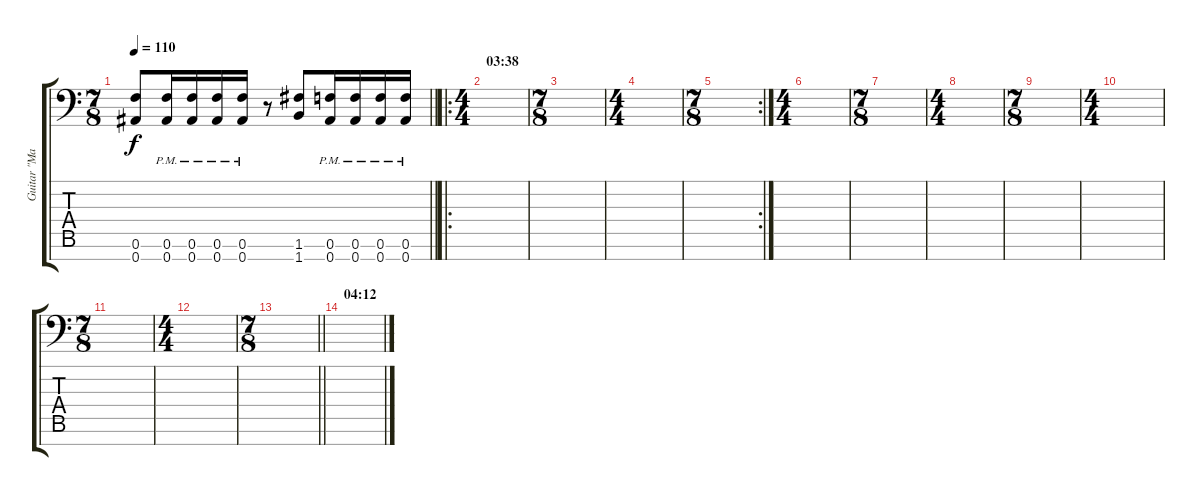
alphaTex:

\track ("Guitar \"Main\"" "Guitar \"Ma") {instrument overdrivenguitar}
\staff {score tabs}
\tuning (F4 C4 Ab3 Eb3 Bb2 F2 Bb1) {hide}
\ts (7 8)
\tempo 110
\clef f4
\barLineRight lightlight
\ks c
(0.6 0.7).8{dy f} (0.6{pm} 0.7{pm}).16 (0.6{pm} 0.7{pm}).16 (0.6{pm} 0.7{pm}).16 (0.6{pm} 0.7{pm}).16 r.8 (1.6 1.7).8 (0.6{pm} 0.7{pm}).16 (0.6{pm} 0.7{pm}).16 (0.6{pm} 0.7{pm}).16 (0.6{pm} 0.7{pm}).16 |
\ro
\ts (4 4)
\section ("" "03:38")
|
\ts (7 8)
|
\ts (4 4)
|
\rc 2
\ts (7 8)
|
\ts (4 4)
|
\ts (7 8)
|
\ts (4 4)
|
\ts (7 8)
|
\ts (4 4)
|
\ts (7 8)
|
\ts (4 4)
|
\ts (7 8)
\barLineRight lightlight
|
\section ("" "04:12")
